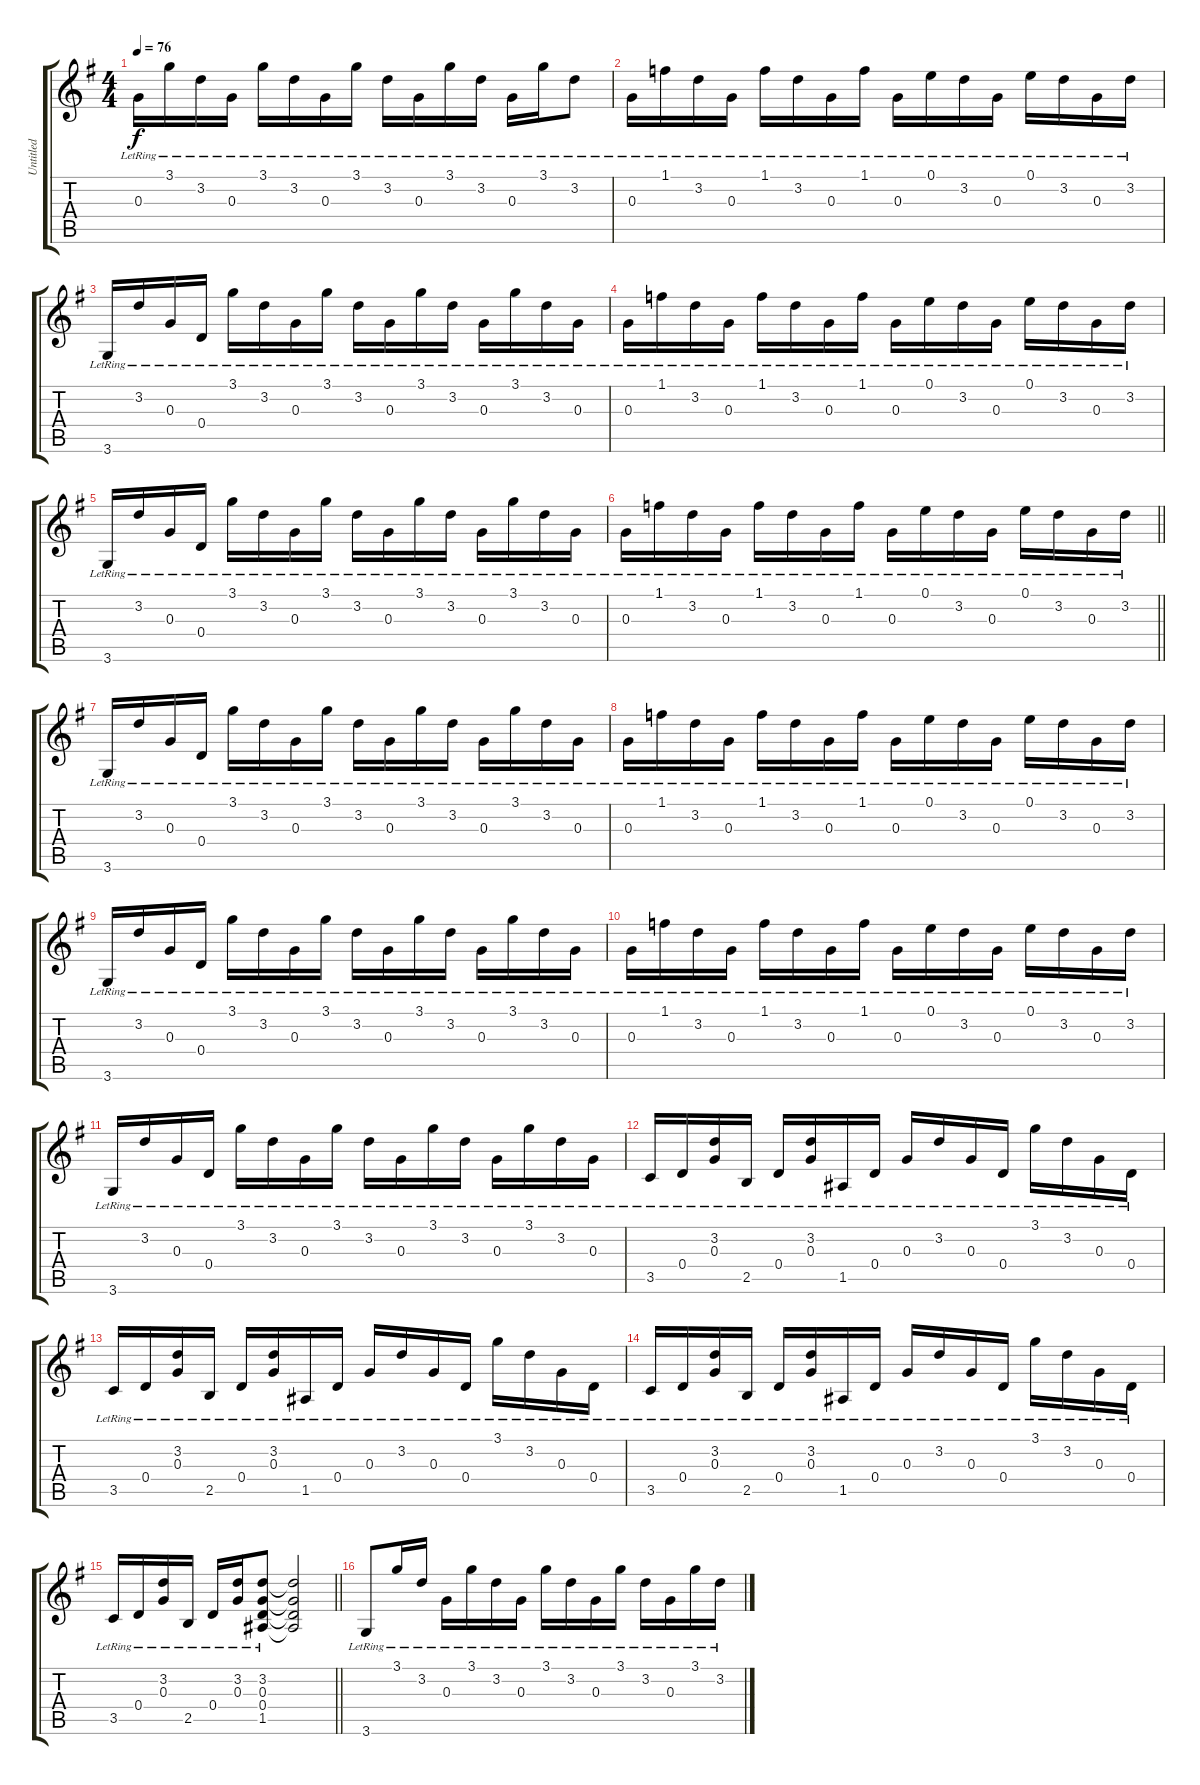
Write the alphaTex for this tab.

\track ("Untitled" "Untitled") {instrument electricguitarclean}
\staff {score tabs}
\tuning (E4 B3 G3 D3 A2 E2) {hide}
\ts (4 4)
\tempo 76
\clef g2
\ks g
0.3{lr}.16{dy f instrument electricguitarclean} 3.1{lr}.16 3.2{lr}.16 0.3{lr}.16 3.1{lr}.16 3.2{lr}.16 0.3{lr}.16 3.1{lr}.16 3.2{lr}.16 0.3{lr}.16 3.1{lr}.16 3.2{lr}.16 0.3{lr}.16 3.1{lr}.16 3.2{lr}.8 |
0.3{lr}.16 1.1{lr}.16 3.2{lr}.16 0.3{lr}.16 1.1{lr}.16 3.2{lr}.16 0.3{lr}.16 1.1{lr}.16 0.3{lr}.16 0.1{lr}.16 3.2{lr}.16 0.3{lr}.16 0.1{lr}.16 3.2{lr}.16 0.3{lr}.16 3.2{lr}.16 |
3.6{lr}.16 3.2{lr}.16 0.3{lr}.16 0.4{lr}.16 3.1{lr}.16 3.2{lr}.16 0.3{lr}.16 3.1{lr}.16 3.2{lr}.16 0.3{lr}.16 3.1{lr}.16 3.2{lr}.16 0.3{lr}.16 3.1{lr}.16 3.2{lr}.16 0.3{lr}.16 |
0.3{lr}.16 1.1{lr}.16 3.2{lr}.16 0.3{lr}.16 1.1{lr}.16 3.2{lr}.16 0.3{lr}.16 1.1{lr}.16 0.3{lr}.16 0.1{lr}.16 3.2{lr}.16 0.3{lr}.16 0.1{lr}.16 3.2{lr}.16 0.3{lr}.16 3.2{lr}.16 |
3.6{lr}.16 3.2{lr}.16 0.3{lr}.16 0.4{lr}.16 3.1{lr}.16 3.2{lr}.16 0.3{lr}.16 3.1{lr}.16 3.2{lr}.16 0.3{lr}.16 3.1{lr}.16 3.2{lr}.16 0.3{lr}.16 3.1{lr}.16 3.2{lr}.16 0.3{lr}.16 |
\barLineRight lightlight
0.3{lr}.16 1.1{lr}.16 3.2{lr}.16 0.3{lr}.16 1.1{lr}.16 3.2{lr}.16 0.3{lr}.16 1.1{lr}.16 0.3{lr}.16 0.1{lr}.16 3.2{lr}.16 0.3{lr}.16 0.1{lr}.16 3.2{lr}.16 0.3{lr}.16 3.2{lr}.16 |
3.6{lr}.16 3.2{lr}.16 0.3{lr}.16 0.4{lr}.16 3.1{lr}.16 3.2{lr}.16 0.3{lr}.16 3.1{lr}.16 3.2{lr}.16 0.3{lr}.16 3.1{lr}.16 3.2{lr}.16 0.3{lr}.16 3.1{lr}.16 3.2{lr}.16 0.3{lr}.16 |
0.3{lr}.16 1.1{lr}.16 3.2{lr}.16 0.3{lr}.16 1.1{lr}.16 3.2{lr}.16 0.3{lr}.16 1.1{lr}.16 0.3{lr}.16 0.1{lr}.16 3.2{lr}.16 0.3{lr}.16 0.1{lr}.16 3.2{lr}.16 0.3{lr}.16 3.2{lr}.16 |
3.6{lr}.16 3.2{lr}.16 0.3{lr}.16 0.4{lr}.16 3.1{lr}.16 3.2{lr}.16 0.3{lr}.16 3.1{lr}.16 3.2{lr}.16 0.3{lr}.16 3.1{lr}.16 3.2{lr}.16 0.3{lr}.16 3.1{lr}.16 3.2{lr}.16 0.3{lr}.16 |
0.3{lr}.16 1.1{lr}.16 3.2{lr}.16 0.3{lr}.16 1.1{lr}.16 3.2{lr}.16 0.3{lr}.16 1.1{lr}.16 0.3{lr}.16 0.1{lr}.16 3.2{lr}.16 0.3{lr}.16 0.1{lr}.16 3.2{lr}.16 0.3{lr}.16 3.2{lr}.16 |
3.6{lr}.16 3.2{lr}.16 0.3{lr}.16 0.4{lr}.16 3.1{lr}.16 3.2{lr}.16 0.3{lr}.16 3.1{lr}.16 3.2{lr}.16 0.3{lr}.16 3.1{lr}.16 3.2{lr}.16 0.3{lr}.16 3.1{lr}.16 3.2{lr}.16 0.3{lr}.16 |
3.5{lr}.16 0.4{lr}.16 (3.2{lr} 0.3{lr}).16 2.5{lr}.16 0.4{lr}.16 (3.2{lr} 0.3{lr}).16 1.5{lr}.16 0.4{lr}.16 0.3{lr}.16 3.2{lr}.16 0.3{lr}.16 0.4{lr}.16 3.1{lr}.16 3.2{lr}.16 0.3{lr}.16 0.4{lr}.16 |
3.5{lr}.16 0.4{lr}.16 (3.2{lr} 0.3{lr}).16 2.5{lr}.16 0.4{lr}.16 (3.2{lr} 0.3{lr}).16 1.5{lr}.16 0.4{lr}.16 0.3{lr}.16 3.2{lr}.16 0.3{lr}.16 0.4{lr}.16 3.1{lr}.16 3.2{lr}.16 0.3{lr}.16 0.4{lr}.16 |
3.5{lr}.16 0.4{lr}.16 (3.2{lr} 0.3{lr}).16 2.5{lr}.16 0.4{lr}.16 (3.2{lr} 0.3{lr}).16 1.5{lr}.16 0.4{lr}.16 0.3{lr}.16 3.2{lr}.16 0.3{lr}.16 0.4{lr}.16 3.1{lr}.16 3.2{lr}.16 0.3{lr}.16 0.4{lr}.16 |
\barLineRight lightlight
3.5{lr}.16 0.4{lr}.16 (3.2{lr} 0.3{lr}).16 2.5{lr}.16 0.4{lr}.16 (3.2{lr} 0.3{lr}).16 (3.2{lr} 0.3{lr} 0.4{lr} 1.5{lr}).8 (3.2{t} 0.3{t} 0.4{t} 1.5{t}).2 |
3.6{lr}.8 3.1{lr}.16 3.2{lr}.16 0.3{lr}.16 3.1{lr}.16 3.2{lr}.16 0.3{lr}.16 3.1{lr}.16 3.2{lr}.16 0.3{lr}.16 3.1{lr}.16 3.2{lr}.16 0.3{lr}.16 3.1{lr}.16 3.2{lr}.16
